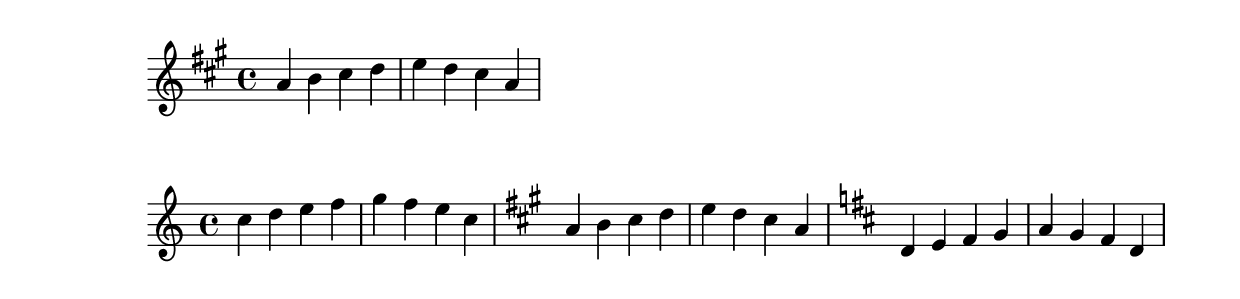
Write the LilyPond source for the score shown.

\version "2.20.0"

notes = \relative c'' { 
      \key c \major 
      c4 d e f g f e c }

\score {
       \transpose ees c \notes
}

\new Staff {
    \notes
    \transpose ees c { \notes }
    \transpose bes c { \notes }
 }